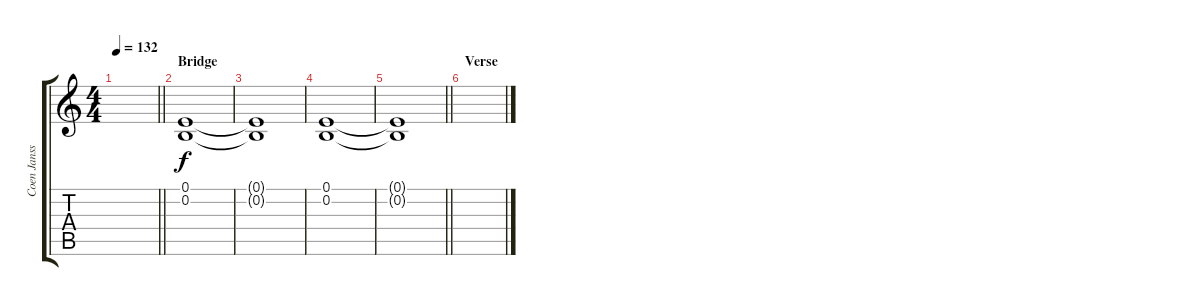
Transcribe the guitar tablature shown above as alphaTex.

\track ("Coen Janssen" "Coen Janss") {instrument churchorgan}
\staff {score tabs}
\tuning (E4 B3 G3 D3 A2 E2) {hide}
\ts (4 4)
\tempo 132
\clef g2
\barLineRight lightlight
\ks c
|
\section ("" "Bridge")
(0.1 0.2).1{volume 12 instrument fx3crystal} |
(0.1{t} 0.2{t}).1 |
(0.1 0.2).1 |
\barLineRight lightlight
(0.1{t} 0.2{t}).1 |
\section ("" "Verse")
